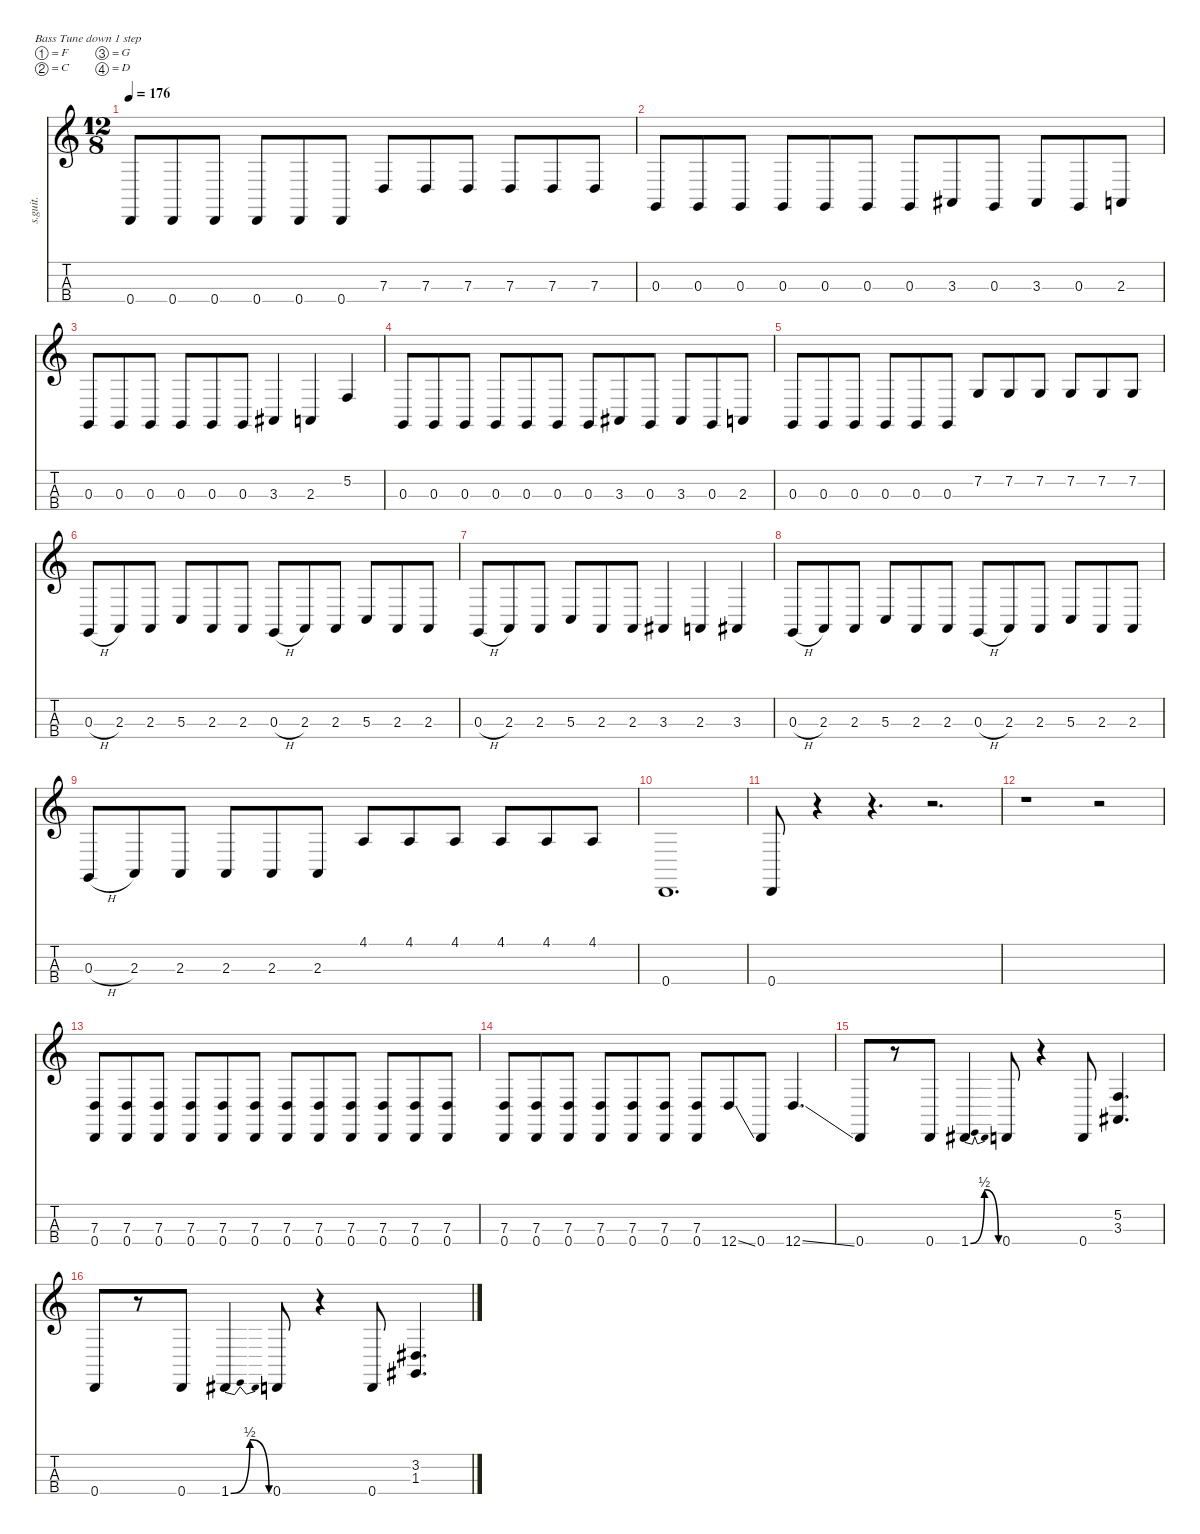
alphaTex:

\defaultSystemsLayout 4
\hideDynamics
\bracketExtendMode nobrackets
\track ("Rex Brown" "s.guit.") {instrument electricbasspick}
\staff {score tabs}
\tuning (F2 C2 G1 D1)
\ts (12 8)
\tempo 176
\clef g2
\ks c
0.4.8{lyrics (0 "") lyrics (1 "") lyrics (2 "") lyrics (3 "") lyrics (4 "") dy f} 0.4.8{lyrics (0 "") lyrics (1 "") lyrics (2 "") lyrics (3 "") lyrics (4 "")} 0.4.8{lyrics (0 "") lyrics (1 "") lyrics (2 "") lyrics (3 "") lyrics (4 "")} 0.4.8{lyrics (0 "") lyrics (1 "") lyrics (2 "") lyrics (3 "") lyrics (4 "")} 0.4.8{lyrics (0 "") lyrics (1 "") lyrics (2 "") lyrics (3 "") lyrics (4 "")} 0.4.8{lyrics (0 "") lyrics (1 "") lyrics (2 "") lyrics (3 "") lyrics (4 "")} 7.3.8{lyrics (0 "") lyrics (1 "") lyrics (2 "") lyrics (3 "") lyrics (4 "")} 7.3.8{lyrics (0 "") lyrics (1 "") lyrics (2 "") lyrics (3 "") lyrics (4 "")} 7.3.8{lyrics (0 "") lyrics (1 "") lyrics (2 "") lyrics (3 "") lyrics (4 "")} 7.3.8{lyrics (0 "") lyrics (1 "") lyrics (2 "") lyrics (3 "") lyrics (4 "")} 7.3.8{lyrics (0 "") lyrics (1 "") lyrics (2 "") lyrics (3 "") lyrics (4 "")} 7.3.8{lyrics (0 "") lyrics (1 "") lyrics (2 "") lyrics (3 "") lyrics (4 "")} |
0.3.8{lyrics (0 "") lyrics (1 "") lyrics (2 "") lyrics (3 "") lyrics (4 "")} 0.3.8{lyrics (0 "") lyrics (1 "") lyrics (2 "") lyrics (3 "") lyrics (4 "")} 0.3.8{lyrics (0 "") lyrics (1 "") lyrics (2 "") lyrics (3 "") lyrics (4 "")} 0.3.8{lyrics (0 "") lyrics (1 "") lyrics (2 "") lyrics (3 "") lyrics (4 "")} 0.3.8{lyrics (0 "") lyrics (1 "") lyrics (2 "") lyrics (3 "") lyrics (4 "")} 0.3.8{lyrics (0 "") lyrics (1 "") lyrics (2 "") lyrics (3 "") lyrics (4 "")} 0.3.8{lyrics (0 "") lyrics (1 "") lyrics (2 "") lyrics (3 "") lyrics (4 "")} 3.3{acc #}.8{lyrics (0 "") lyrics (1 "") lyrics (2 "") lyrics (3 "") lyrics (4 "")} 0.3.8{lyrics (0 "") lyrics (1 "") lyrics (2 "") lyrics (3 "") lyrics (4 "")} 3.3{acc #}.8{lyrics (0 "") lyrics (1 "") lyrics (2 "") lyrics (3 "") lyrics (4 "")} 0.3.8{lyrics (0 "") lyrics (1 "") lyrics (2 "") lyrics (3 "") lyrics (4 "")} 2.3.8{lyrics (0 "") lyrics (1 "") lyrics (2 "") lyrics (3 "") lyrics (4 "")} |
0.3.8{lyrics (0 "") lyrics (1 "") lyrics (2 "") lyrics (3 "") lyrics (4 "")} 0.3.8{lyrics (0 "") lyrics (1 "") lyrics (2 "") lyrics (3 "") lyrics (4 "")} 0.3.8{lyrics (0 "") lyrics (1 "") lyrics (2 "") lyrics (3 "") lyrics (4 "")} 0.3.8{lyrics (0 "") lyrics (1 "") lyrics (2 "") lyrics (3 "") lyrics (4 "")} 0.3.8{lyrics (0 "") lyrics (1 "") lyrics (2 "") lyrics (3 "") lyrics (4 "")} 0.3.8{lyrics (0 "") lyrics (1 "") lyrics (2 "") lyrics (3 "") lyrics (4 "")} 3.3{acc #}.4{lyrics (0 "") lyrics (1 "") lyrics (2 "") lyrics (3 "") lyrics (4 "")} 2.3.4{lyrics (0 "") lyrics (1 "") lyrics (2 "") lyrics (3 "") lyrics (4 "")} 5.2.4{lyrics (0 "") lyrics (1 "") lyrics (2 "") lyrics (3 "") lyrics (4 "")} |
0.3.8{lyrics (0 "") lyrics (1 "") lyrics (2 "") lyrics (3 "") lyrics (4 "")} 0.3.8{lyrics (0 "") lyrics (1 "") lyrics (2 "") lyrics (3 "") lyrics (4 "")} 0.3.8{lyrics (0 "") lyrics (1 "") lyrics (2 "") lyrics (3 "") lyrics (4 "")} 0.3.8{lyrics (0 "") lyrics (1 "") lyrics (2 "") lyrics (3 "") lyrics (4 "")} 0.3.8{lyrics (0 "") lyrics (1 "") lyrics (2 "") lyrics (3 "") lyrics (4 "")} 0.3.8{lyrics (0 "") lyrics (1 "") lyrics (2 "") lyrics (3 "") lyrics (4 "")} 0.3.8{lyrics (0 "") lyrics (1 "") lyrics (2 "") lyrics (3 "") lyrics (4 "")} 3.3{acc #}.8{lyrics (0 "") lyrics (1 "") lyrics (2 "") lyrics (3 "") lyrics (4 "")} 0.3.8{lyrics (0 "") lyrics (1 "") lyrics (2 "") lyrics (3 "") lyrics (4 "")} 3.3{acc #}.8{lyrics (0 "") lyrics (1 "") lyrics (2 "") lyrics (3 "") lyrics (4 "")} 0.3.8{lyrics (0 "") lyrics (1 "") lyrics (2 "") lyrics (3 "") lyrics (4 "")} 2.3.8{lyrics (0 "") lyrics (1 "") lyrics (2 "") lyrics (3 "") lyrics (4 "")} |
0.3.8{lyrics (0 "") lyrics (1 "") lyrics (2 "") lyrics (3 "") lyrics (4 "")} 0.3.8{lyrics (0 "") lyrics (1 "") lyrics (2 "") lyrics (3 "") lyrics (4 "")} 0.3.8{lyrics (0 "") lyrics (1 "") lyrics (2 "") lyrics (3 "") lyrics (4 "")} 0.3.8{lyrics (0 "") lyrics (1 "") lyrics (2 "") lyrics (3 "") lyrics (4 "")} 0.3.8{lyrics (0 "") lyrics (1 "") lyrics (2 "") lyrics (3 "") lyrics (4 "")} 0.3.8{lyrics (0 "") lyrics (1 "") lyrics (2 "") lyrics (3 "") lyrics (4 "")} 7.2.8{lyrics (0 "") lyrics (1 "") lyrics (2 "") lyrics (3 "") lyrics (4 "")} 7.2.8{lyrics (0 "") lyrics (1 "") lyrics (2 "") lyrics (3 "") lyrics (4 "")} 7.2.8{lyrics (0 "") lyrics (1 "") lyrics (2 "") lyrics (3 "") lyrics (4 "")} 7.2.8{lyrics (0 "") lyrics (1 "") lyrics (2 "") lyrics (3 "") lyrics (4 "")} 7.2.8{lyrics (0 "") lyrics (1 "") lyrics (2 "") lyrics (3 "") lyrics (4 "")} 7.2.8{lyrics (0 "") lyrics (1 "") lyrics (2 "") lyrics (3 "") lyrics (4 "")} |
0.3{h}.8{lyrics (0 "") lyrics (1 "") lyrics (2 "") lyrics (3 "") lyrics (4 "")} 2.3.8{lyrics (0 "") lyrics (1 "") lyrics (2 "") lyrics (3 "") lyrics (4 "")} 2.3.8{lyrics (0 "") lyrics (1 "") lyrics (2 "") lyrics (3 "") lyrics (4 "")} 5.3.8{lyrics (0 "") lyrics (1 "") lyrics (2 "") lyrics (3 "") lyrics (4 "")} 2.3.8{lyrics (0 "") lyrics (1 "") lyrics (2 "") lyrics (3 "") lyrics (4 "")} 2.3.8{lyrics (0 "") lyrics (1 "") lyrics (2 "") lyrics (3 "") lyrics (4 "")} 0.3{h}.8{lyrics (0 "") lyrics (1 "") lyrics (2 "") lyrics (3 "") lyrics (4 "")} 2.3.8{lyrics (0 "") lyrics (1 "") lyrics (2 "") lyrics (3 "") lyrics (4 "")} 2.3.8{lyrics (0 "") lyrics (1 "") lyrics (2 "") lyrics (3 "") lyrics (4 "")} 5.3.8{lyrics (0 "") lyrics (1 "") lyrics (2 "") lyrics (3 "") lyrics (4 "")} 2.3.8{lyrics (0 "") lyrics (1 "") lyrics (2 "") lyrics (3 "") lyrics (4 "")} 2.3.8{lyrics (0 "") lyrics (1 "") lyrics (2 "") lyrics (3 "") lyrics (4 "")} |
0.3{h}.8{lyrics (0 "") lyrics (1 "") lyrics (2 "") lyrics (3 "") lyrics (4 "")} 2.3.8{lyrics (0 "") lyrics (1 "") lyrics (2 "") lyrics (3 "") lyrics (4 "")} 2.3.8{lyrics (0 "") lyrics (1 "") lyrics (2 "") lyrics (3 "") lyrics (4 "")} 5.3.8{lyrics (0 "") lyrics (1 "") lyrics (2 "") lyrics (3 "") lyrics (4 "")} 2.3.8{lyrics (0 "") lyrics (1 "") lyrics (2 "") lyrics (3 "") lyrics (4 "")} 2.3.8{lyrics (0 "") lyrics (1 "") lyrics (2 "") lyrics (3 "") lyrics (4 "")} 3.3{acc #}.4{lyrics (0 "") lyrics (1 "") lyrics (2 "") lyrics (3 "") lyrics (4 "")} 2.3.4{lyrics (0 "") lyrics (1 "") lyrics (2 "") lyrics (3 "") lyrics (4 "")} 3.3{acc #}.4{lyrics (0 "") lyrics (1 "") lyrics (2 "") lyrics (3 "") lyrics (4 "")} |
0.3{h}.8{lyrics (0 "") lyrics (1 "") lyrics (2 "") lyrics (3 "") lyrics (4 "")} 2.3.8{lyrics (0 "") lyrics (1 "") lyrics (2 "") lyrics (3 "") lyrics (4 "")} 2.3.8{lyrics (0 "") lyrics (1 "") lyrics (2 "") lyrics (3 "") lyrics (4 "")} 5.3.8{lyrics (0 "") lyrics (1 "") lyrics (2 "") lyrics (3 "") lyrics (4 "")} 2.3.8{lyrics (0 "") lyrics (1 "") lyrics (2 "") lyrics (3 "") lyrics (4 "")} 2.3.8{lyrics (0 "") lyrics (1 "") lyrics (2 "") lyrics (3 "") lyrics (4 "")} 0.3{h}.8{lyrics (0 "") lyrics (1 "") lyrics (2 "") lyrics (3 "") lyrics (4 "")} 2.3.8{lyrics (0 "") lyrics (1 "") lyrics (2 "") lyrics (3 "") lyrics (4 "")} 2.3.8{lyrics (0 "") lyrics (1 "") lyrics (2 "") lyrics (3 "") lyrics (4 "")} 5.3.8{lyrics (0 "") lyrics (1 "") lyrics (2 "") lyrics (3 "") lyrics (4 "")} 2.3.8{lyrics (0 "") lyrics (1 "") lyrics (2 "") lyrics (3 "") lyrics (4 "")} 2.3.8{lyrics (0 "") lyrics (1 "") lyrics (2 "") lyrics (3 "") lyrics (4 "")} |
0.3{h}.8{lyrics (0 "") lyrics (1 "") lyrics (2 "") lyrics (3 "") lyrics (4 "")} 2.3.8{lyrics (0 "") lyrics (1 "") lyrics (2 "") lyrics (3 "") lyrics (4 "")} 2.3.8{lyrics (0 "") lyrics (1 "") lyrics (2 "") lyrics (3 "") lyrics (4 "")} 2.3.8{lyrics (0 "") lyrics (1 "") lyrics (2 "") lyrics (3 "") lyrics (4 "")} 2.3.8{lyrics (0 "") lyrics (1 "") lyrics (2 "") lyrics (3 "") lyrics (4 "")} 2.3.8{lyrics (0 "") lyrics (1 "") lyrics (2 "") lyrics (3 "") lyrics (4 "")} 4.1.8{lyrics (0 "") lyrics (1 "") lyrics (2 "") lyrics (3 "") lyrics (4 "")} 4.1.8{lyrics (0 "") lyrics (1 "") lyrics (2 "") lyrics (3 "") lyrics (4 "")} 4.1.8{lyrics (0 "") lyrics (1 "") lyrics (2 "") lyrics (3 "") lyrics (4 "")} 4.1.8{lyrics (0 "") lyrics (1 "") lyrics (2 "") lyrics (3 "") lyrics (4 "")} 4.1.8{lyrics (0 "") lyrics (1 "") lyrics (2 "") lyrics (3 "") lyrics (4 "")} 4.1.8{lyrics (0 "") lyrics (1 "") lyrics (2 "") lyrics (3 "") lyrics (4 "")} |
0.4.1{d lyrics (0 "") lyrics (1 "") lyrics (2 "") lyrics (3 "") lyrics (4 "")} |
0.4.8{lyrics (0 "") lyrics (1 "") lyrics (2 "") lyrics (3 "") lyrics (4 "")} r.4 r.4{d} r.2{d} |
r.1 r.2 |
(7.3 0.4).8{lyrics (0 "") lyrics (1 "") lyrics (2 "") lyrics (3 "") lyrics (4 "")} (7.3 0.4).8{lyrics (0 "") lyrics (1 "") lyrics (2 "") lyrics (3 "") lyrics (4 "")} (7.3 0.4).8{lyrics (0 "") lyrics (1 "") lyrics (2 "") lyrics (3 "") lyrics (4 "")} (7.3 0.4).8{lyrics (0 "") lyrics (1 "") lyrics (2 "") lyrics (3 "") lyrics (4 "")} (7.3 0.4).8{lyrics (0 "") lyrics (1 "") lyrics (2 "") lyrics (3 "") lyrics (4 "")} (7.3 0.4).8{lyrics (0 "") lyrics (1 "") lyrics (2 "") lyrics (3 "") lyrics (4 "")} (7.3 0.4).8{lyrics (0 "") lyrics (1 "") lyrics (2 "") lyrics (3 "") lyrics (4 "")} (7.3 0.4).8{lyrics (0 "") lyrics (1 "") lyrics (2 "") lyrics (3 "") lyrics (4 "")} (7.3 0.4).8{lyrics (0 "") lyrics (1 "") lyrics (2 "") lyrics (3 "") lyrics (4 "")} (7.3 0.4).8{lyrics (0 "") lyrics (1 "") lyrics (2 "") lyrics (3 "") lyrics (4 "")} (7.3 0.4).8{lyrics (0 "") lyrics (1 "") lyrics (2 "") lyrics (3 "") lyrics (4 "")} (7.3 0.4).8{lyrics (0 "") lyrics (1 "") lyrics (2 "") lyrics (3 "") lyrics (4 "")} |
(7.3 0.4).8{lyrics (0 "") lyrics (1 "") lyrics (2 "") lyrics (3 "") lyrics (4 "")} (7.3 0.4).8{lyrics (0 "") lyrics (1 "") lyrics (2 "") lyrics (3 "") lyrics (4 "")} (7.3 0.4).8{lyrics (0 "") lyrics (1 "") lyrics (2 "") lyrics (3 "") lyrics (4 "")} (7.3 0.4).8{lyrics (0 "") lyrics (1 "") lyrics (2 "") lyrics (3 "") lyrics (4 "")} (7.3 0.4).8{lyrics (0 "") lyrics (1 "") lyrics (2 "") lyrics (3 "") lyrics (4 "")} (7.3 0.4).8{lyrics (0 "") lyrics (1 "") lyrics (2 "") lyrics (3 "") lyrics (4 "")} (7.3 0.4).8{lyrics (0 "") lyrics (1 "") lyrics (2 "") lyrics (3 "") lyrics (4 "")} 12.4{ss}.8{lyrics (0 "") lyrics (1 "") lyrics (2 "") lyrics (3 "") lyrics (4 "")} 0.4.8{lyrics (0 "") lyrics (1 "") lyrics (2 "") lyrics (3 "") lyrics (4 "")} 12.4{ss}.4{d lyrics (0 "") lyrics (1 "") lyrics (2 "") lyrics (3 "") lyrics (4 "")} |
0.4.8{lyrics (0 "") lyrics (1 "") lyrics (2 "") lyrics (3 "") lyrics (4 "")} r.8 0.4.8{lyrics (0 "") lyrics (1 "") lyrics (2 "") lyrics (3 "") lyrics (4 "")} 1.4{be (bendrelease 0 0 30 2 30 2 60 0) acc #}.4{lyrics (0 "") lyrics (1 "") lyrics (2 "") lyrics (3 "") lyrics (4 "")} 0.4.8{lyrics (0 "") lyrics (1 "") lyrics (2 "") lyrics (3 "") lyrics (4 "")} r.4 0.4.8{lyrics (0 "") lyrics (1 "") lyrics (2 "") lyrics (3 "") lyrics (4 "")} (5.2 3.3{acc #}).4{d lyrics (0 "") lyrics (1 "") lyrics (2 "") lyrics (3 "") lyrics (4 "")} |
0.4.8{lyrics (0 "") lyrics (1 "") lyrics (2 "") lyrics (3 "") lyrics (4 "")} r.8 0.4.8{lyrics (0 "") lyrics (1 "") lyrics (2 "") lyrics (3 "") lyrics (4 "")} 1.4{be (bendrelease 0 0 30 2 30 2 60 0) acc #}.4{lyrics (0 "") lyrics (1 "") lyrics (2 "") lyrics (3 "") lyrics (4 "")} 0.4.8{lyrics (0 "") lyrics (1 "") lyrics (2 "") lyrics (3 "") lyrics (4 "")} r.4 0.4.8{lyrics (0 "") lyrics (1 "") lyrics (2 "") lyrics (3 "") lyrics (4 "")} (3.2{acc #} 1.3{acc #}).4{d lyrics (0 "") lyrics (1 "") lyrics (2 "") lyrics (3 "") lyrics (4 "")}
